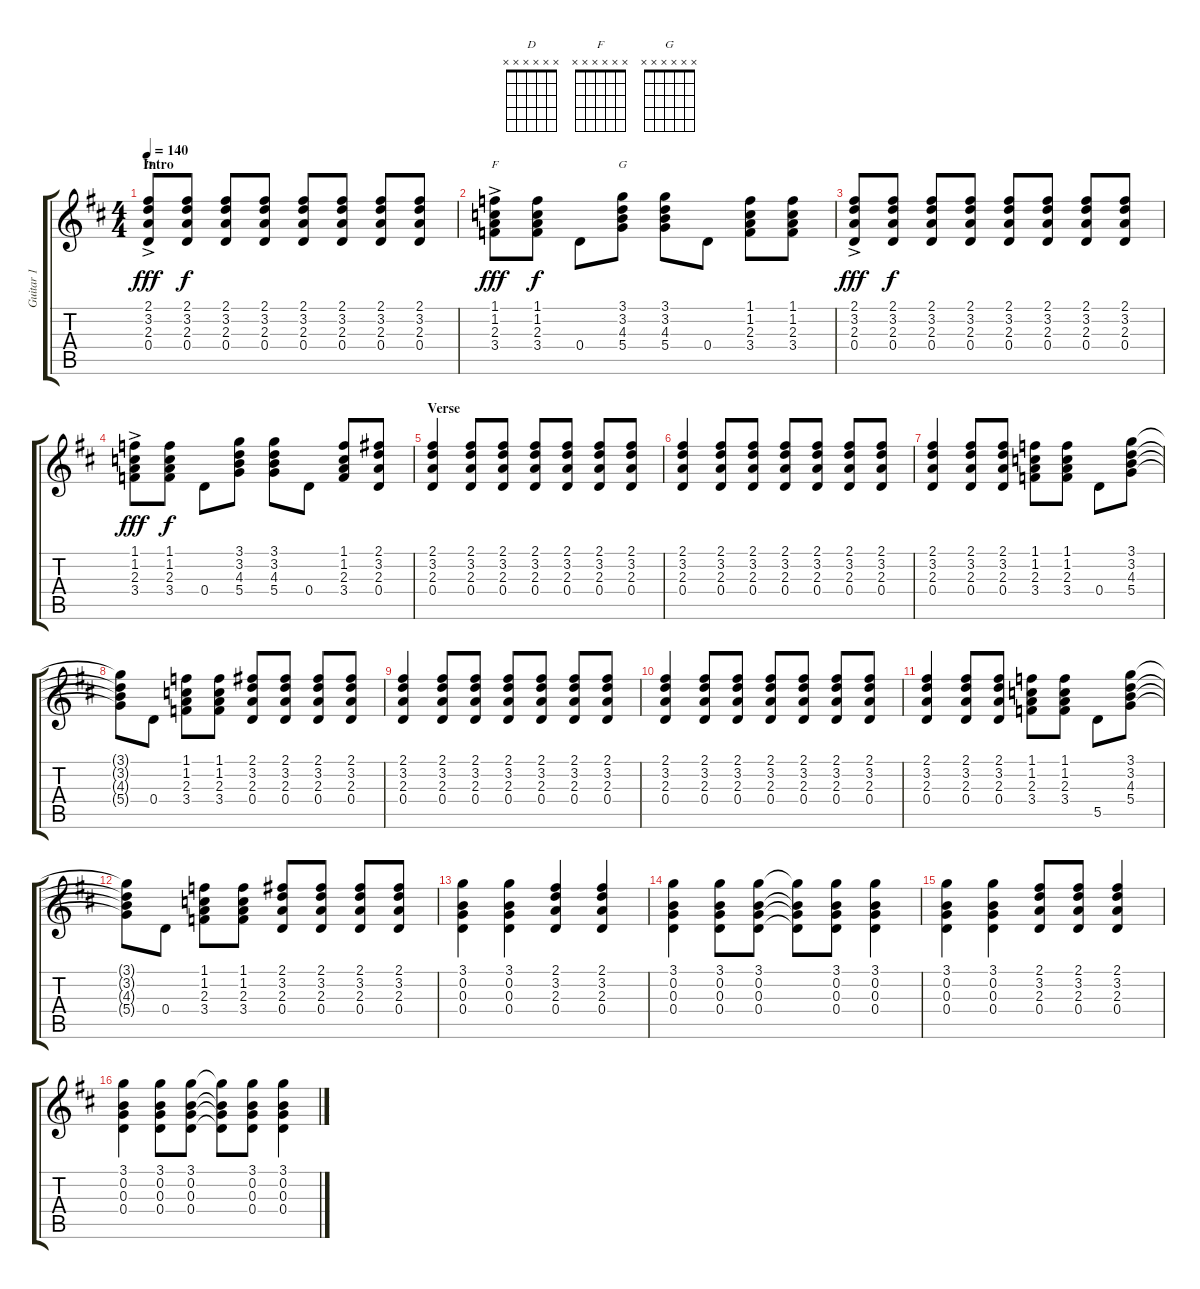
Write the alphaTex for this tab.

\track ("Guitar 1" "Guitar 1") {instrument acousticguitarsteel}
\staff {score tabs}
\tuning (E4 B3 G3 D3 A2 E2) {hide}
\chord ("D" x x x x x x)
\chord ("F" x x x x x x)
\chord ("G" x x x x x x)
\ts (4 4)
\section ("" "Intro")
\tempo 140
\clef g2
\ks d
(2.1{ac} 3.2{ac} 2.3{ac} 0.4{ac}).8{ch "D" dy fff instrument acousticguitarsteel} (2.1 3.2 2.3 0.4).8{dy f} (2.1 3.2 2.3 0.4).8 (2.1 3.2 2.3 0.4).8 (2.1 3.2 2.3 0.4).8 (2.1 3.2 2.3 0.4).8 (2.1 3.2 2.3 0.4).8 (2.1 3.2 2.3 0.4).8 |
(1.1{ac} 1.2{ac} 2.3{ac} 3.4{ac}).8{ch "F" dy fff} (1.1 1.2 2.3 3.4).8{dy f} 0.4.8 (3.1 3.2 4.3 5.4).8{ch "G"} (3.1 3.2 4.3 5.4).8 0.4.8 (1.1 1.2 2.3 3.4).8 (1.1 1.2 2.3 3.4).8 |
(2.1{ac} 3.2{ac} 2.3{ac} 0.4{ac}).8{dy fff} (2.1 3.2 2.3 0.4).8{dy f} (2.1 3.2 2.3 0.4).8 (2.1 3.2 2.3 0.4).8 (2.1 3.2 2.3 0.4).8 (2.1 3.2 2.3 0.4).8 (2.1 3.2 2.3 0.4).8 (2.1 3.2 2.3 0.4).8 |
(1.1{ac} 1.2{ac} 2.3{ac} 3.4{ac}).8{dy fff} (1.1 1.2 2.3 3.4).8{dy f} 0.4.8 (3.1 3.2 4.3 5.4).8 (3.1 3.2 4.3 5.4).8 0.4.8 (1.1 1.2 2.3 3.4).8 (2.1 3.2 2.3 0.4).8 |
\section ("" "Verse")
(2.1 3.2 2.3 0.4).4 (2.1 3.2 2.3 0.4).8 (2.1 3.2 2.3 0.4).8 (2.1 3.2 2.3 0.4).8 (2.1 3.2 2.3 0.4).8 (2.1 3.2 2.3 0.4).8 (2.1 3.2 2.3 0.4).8 |
(2.1 3.2 2.3 0.4).4 (2.1 3.2 2.3 0.4).8 (2.1 3.2 2.3 0.4).8 (2.1 3.2 2.3 0.4).8 (2.1 3.2 2.3 0.4).8 (2.1 3.2 2.3 0.4).8 (2.1 3.2 2.3 0.4).8 |
(2.1 3.2 2.3 0.4).4 (2.1 3.2 2.3 0.4).8 (2.1 3.2 2.3 0.4).8 (1.1 1.2 2.3 3.4).8 (1.1 1.2 2.3 3.4).8 0.4.8 (3.1 3.2 4.3 5.4).8 |
(3.1{t} 3.2{t} 4.3{t} 5.4{t}).8 0.4.8 (1.1 1.2 2.3 3.4).8 (1.1 1.2 2.3 3.4).8 (2.1 3.2 2.3 0.4).8 (2.1 3.2 2.3 0.4).8 (2.1 3.2 2.3 0.4).8 (2.1 3.2 2.3 0.4).8 |
(2.1 3.2 2.3 0.4).4 (2.1 3.2 2.3 0.4).8 (2.1 3.2 2.3 0.4).8 (2.1 3.2 2.3 0.4).8 (2.1 3.2 2.3 0.4).8 (2.1 3.2 2.3 0.4).8 (2.1 3.2 2.3 0.4).8 |
(2.1 3.2 2.3 0.4).4 (2.1 3.2 2.3 0.4).8 (2.1 3.2 2.3 0.4).8 (2.1 3.2 2.3 0.4).8 (2.1 3.2 2.3 0.4).8 (2.1 3.2 2.3 0.4).8 (2.1 3.2 2.3 0.4).8 |
(2.1 3.2 2.3 0.4).4 (2.1 3.2 2.3 0.4).8 (2.1 3.2 2.3 0.4).8 (1.1 1.2 2.3 3.4).8 (1.1 1.2 2.3 3.4).8 5.5.8 (3.1 3.2 4.3 5.4).8 |
(3.1{t} 3.2{t} 4.3{t} 5.4{t}).8 0.4.8 (1.1 1.2 2.3 3.4).8 (1.1 1.2 2.3 3.4).8 (2.1 3.2 2.3 0.4).8 (2.1 3.2 2.3 0.4).8 (2.1 3.2 2.3 0.4).8 (2.1 3.2 2.3 0.4).8 |
(3.1 0.2 0.3 0.4).4 (3.1 0.2 0.3 0.4).4 (2.1 3.2 2.3 0.4).4 (2.1 3.2 2.3 0.4).4 |
(3.1 0.2 0.3 0.4).4 (3.1 0.2 0.3 0.4).8 (3.1 0.2 0.3 0.4).8 (3.1{t} 0.2{t} 0.3{t} 0.4{t}).8 (3.1 0.2 0.3 0.4).8 (3.1 0.2 0.3 0.4).4 |
(3.1 0.2 0.3 0.4).4 (3.1 0.2 0.3 0.4).4 (2.1 3.2 2.3 0.4).8 (2.1 3.2 2.3 0.4).8 (2.1 3.2 2.3 0.4).4 |
(3.1 0.2 0.3 0.4).4 (3.1 0.2 0.3 0.4).8 (3.1 0.2 0.3 0.4).8 (3.1{t} 0.2{t} 0.3{t} 0.4{t}).8 (3.1 0.2 0.3 0.4).8 (3.1 0.2 0.3 0.4).4
